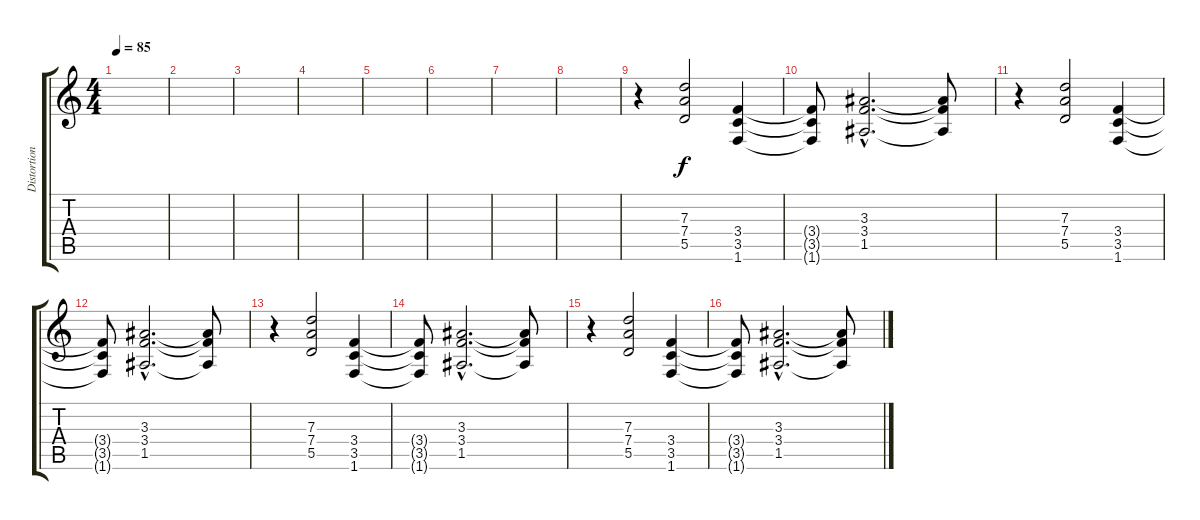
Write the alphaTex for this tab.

\track ("Distortion guitar" "Distortion") {instrument distortionguitar}
\staff {score tabs}
\tuning (E4 B3 G3 D3 A2 E2) {hide}
\ts (4 4)
\tempo 85
\clef g2
\ks c
|
|
|
|
|
|
|
|
r.4 (7.3 7.4 5.5).2 (3.4 3.5 1.6).4 |
(3.4{t} 3.5{t} 1.6{t}).8 (3.3{hac} 3.4{hac} 1.5{hac}).2{d} (3.3{t} 3.4{t} 1.5{t}).8 |
r.4 (7.3 7.4 5.5).2 (3.4 3.5 1.6).4 |
(3.4{t} 3.5{t} 1.6{t}).8 (3.3{hac} 3.4{hac} 1.5{hac}).2{d} (3.3{t} 3.4{t} 1.5{t}).8 |
r.4 (7.3 7.4 5.5).2 (3.4 3.5 1.6).4 |
(3.4{t} 3.5{t} 1.6{t}).8 (3.3{hac} 3.4{hac} 1.5{hac}).2{d} (3.3{t} 3.4{t} 1.5{t}).8 |
r.4 (7.3 7.4 5.5).2 (3.4 3.5 1.6).4 |
(3.4{t} 3.5{t} 1.6{t}).8 (3.3{hac} 3.4{hac} 1.5{hac}).2{d} (3.3{t} 3.4{t} 1.5{t}).8
